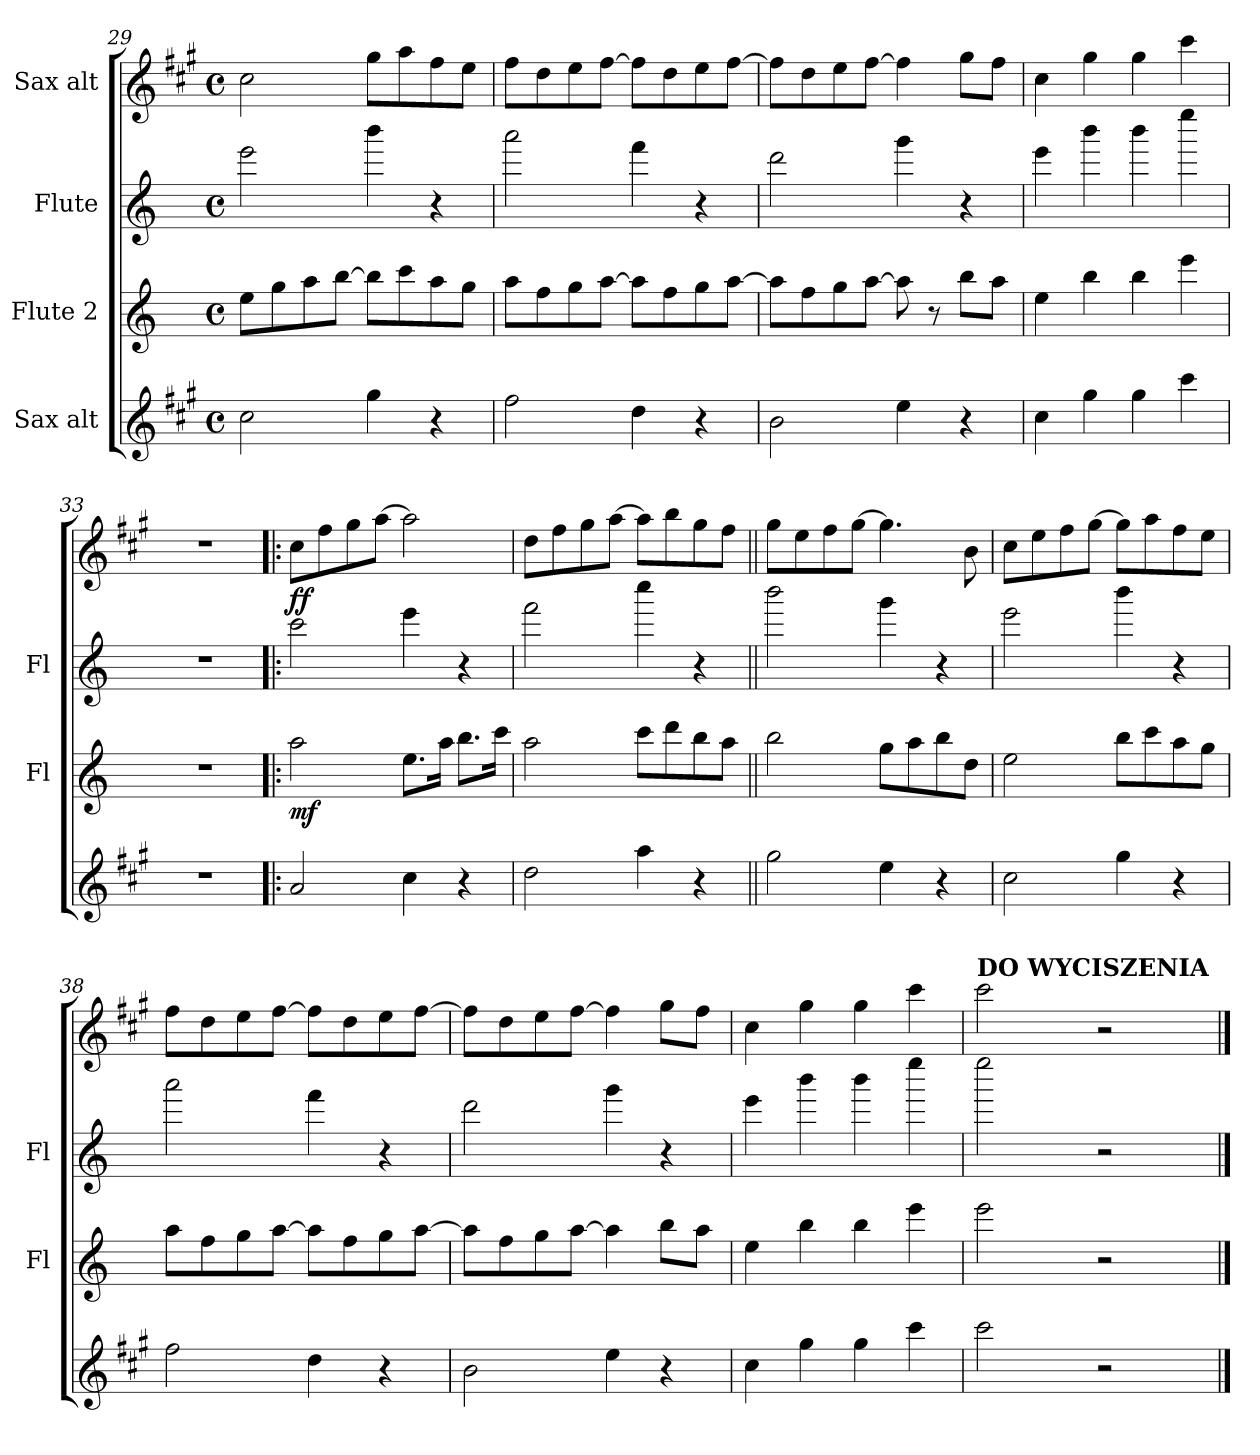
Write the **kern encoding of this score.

**kern	**dynam	**kern	**dynam	**kern	**dynam	**kern	**dynam
*part4	*part4	*part3	*part3	*part2	*part2	*part1	*part1
*staff4	*staff4	*staff3	*staff3	*staff2	*staff2	*staff1	*staff1
*I"Sax alt	*	*I"Flute 2	*	*I"Flute	*	*I"Sax alt	*
*	*	*I'Fl	*	*I'Fl	*	*	*
!!LO:LB:g=z
*clefG2	*	*clefG2	*	*clefG2	*	*clefG2	*
*ITrd5c9	*	*ITrd14c24	*	*	*	*ITrd5c9	*
*k[]	*	*k[]	*	*k[]	*	*k[]	*
*M4/4	*	*M4/4	*	*M4/4	*	*M4/4	*
*met(c)	*	*met(c)	*	*met(c)	*	*met(c)	*
=29	=29	=29	=29	=29	=29	=29	=29
2e\	.	8E\L	.	2eee\	.	2e\	.
.	.	8G\	.	.	.	.	.
.	.	8A\	.	.	.	.	.
.	.	[8B\J	.	.	.	.	.
4b\	.	8B\L]	.	4bbb\	.	8b\L	.
.	.	8c\	.	.	.	8cc\	.
4r	.	8A\	.	4r	.	8a\	.
.	.	8G\J	.	.	.	8g\J	.
=30	=30	=30	=30	=30	=30	=30	=30
2a\	.	8A\L	.	2aaa\	.	8a\L	.
.	.	8F\	.	.	.	8f\	.
.	.	8G\	.	.	.	8g\	.
.	.	[8A\J	.	.	.	[8a\J	.
4f\	.	8A\L]	.	4fff\	.	8a\L]	.
.	.	8F\	.	.	.	8f\	.
4r	.	8G\	.	4r	.	8g\	.
.	.	[8A\J	.	.	.	[8a\J	.
=31	=31	=31	=31	=31	=31	=31	=31
2d\	.	8A\L]	.	2ddd\	.	8a\L]	.
.	.	8F\	.	.	.	8f\	.
.	.	8G\	.	.	.	8g\	.
.	.	[8A\J	.	.	.	[8a\J	.
4g\	.	8A\]	.	4ggg\	.	4a\]	.
.	.	8r	.	.	.	.	.
4r	.	8B\L	.	4r	.	8b\L	.
.	.	8A\J	.	.	.	8a\J	.
=32	=32	=32	=32	=32	=32	=32	=32
4e\	.	4E\	.	4eee\	.	4e\	.
4b\	.	4B\	.	4bbb\	.	4b\	.
4b\	.	4B\	.	4bbb\	.	4b\	.
4ee\	.	4e\	.	4eeee\	.	4ee\	.
=33	=33	=33	=33	=33	=33	=33	=33
1r	.	1r	.	1r	.	1r	.
!!LO:PB:g=z
=34!|:	=34!|:	=34!|:	=34!|:	=34!|:	=34!|:	=34!|:	=34!|:
!	!LO:DY:b	!	!	!	!	!	!
!	!LO:DY:n=1:b	!	!LO:DY:b	!	!LO:DY:b	!	!
!	!	!	!	!	!LO:DY:n=1:b	!	!LO:DY:b
2c/	mf mf	2A\	mf	2ccc\	mf mf	8e\L	ff
.	.	.	.	.	.	8a\	.
.	.	.	.	.	.	8b\	.
.	.	.	.	.	.	[8cc\J	.
4e\	.	8.E\L	.	4eee\	.	2cc\]	.
.	.	16A\Jk	.	.	.	.	.
4r	.	8.B\L	.	4r	.	.	.
.	.	16c\Jk	.	.	.	.	.
=35	=35	=35	=35	=35	=35	=35	=35
2f\	.	2A\	.	2fff\	.	8f\L	.
.	.	.	.	.	.	8a\	.
.	.	.	.	.	.	8b\	.
.	.	.	.	.	.	[8cc\J	.
4cc\	.	8c\L	.	4cccc\	.	8cc\L]	.
.	.	8d\	.	.	.	8dd\	.
4r	.	8B\	.	4r	.	8b\	.
.	.	8A\J	.	.	.	8a\J	.
=36||	=36||	=36||	=36||	=36||	=36||	=36||	=36||
2b\	.	2B\	.	2bbb\	.	8b\L	.
.	.	.	.	.	.	8g\	.
.	.	.	.	.	.	8a\	.
.	.	.	.	.	.	[8b\J	.
4g\	.	8G\L	.	4ggg\	.	4.b\]	.
.	.	8A\	.	.	.	.	.
4r	.	8B\	.	4r	.	.	.
.	.	8D\J	.	.	.	8d\	.
=37	=37	=37	=37	=37	=37	=37	=37
2e\	.	2E\	.	2eee\	.	8e\L	.
.	.	.	.	.	.	8g\	.
.	.	.	.	.	.	8a\	.
.	.	.	.	.	.	[8b\J	.
4b\	.	8B\L	.	4bbb\	.	8b\L]	.
.	.	8c\	.	.	.	8cc\	.
4r	.	8A\	.	4r	.	8a\	.
.	.	8G\J	.	.	.	8g\J	.
!!LO:LB:g=z
=38	=38	=38	=38	=38	=38	=38	=38
2a\	.	8A\L	.	2aaa\	.	8a\L	.
.	.	8F\	.	.	.	8f\	.
.	.	8G\	.	.	.	8g\	.
.	.	[8A\J	.	.	.	[8a\J	.
4f\	.	8A\L]	.	4fff\	.	8a\L]	.
.	.	8F\	.	.	.	8f\	.
4r	.	8G\	.	4r	.	8g\	.
.	.	[8A\J	.	.	.	[8a\J	.
=39	=39	=39	=39	=39	=39	=39	=39
2d\	.	8A\L]	.	2ddd\	.	8a\L]	.
.	.	8F\	.	.	.	8f\	.
.	.	8G\	.	.	.	8g\	.
.	.	[8A\J	.	.	.	[8a\J	.
4g\	.	4A\]	.	4ggg\	.	4a\]	.
4r	.	8B\L	.	4r	.	8b\L	.
.	.	8A\J	.	.	.	8a\J	.
=40	=40	=40	=40	=40	=40	=40	=40
4e\	.	4E\	.	4eee\	.	4e\	.
4b\	.	4B\	.	4bbb\	.	4b\	.
4b\	.	4B\	.	4bbb\	.	4b\	.
4ee\	.	4e\	.	4eeee\	.	4ee\	.
=41	=41	=41	=41	=41	=41	=41	=41
!	!	!	!	!	!	!LO:TX:a:B:t=DO WYCISZENIA	!
2ee\	.	2e\	.	2eeee\	.	2ee\	.
2r	.	2r	.	2r	.	2r	.
==	==	==	==	==	==	==	==
*-	*-	*-	*-	*-	*-	*-	*-
